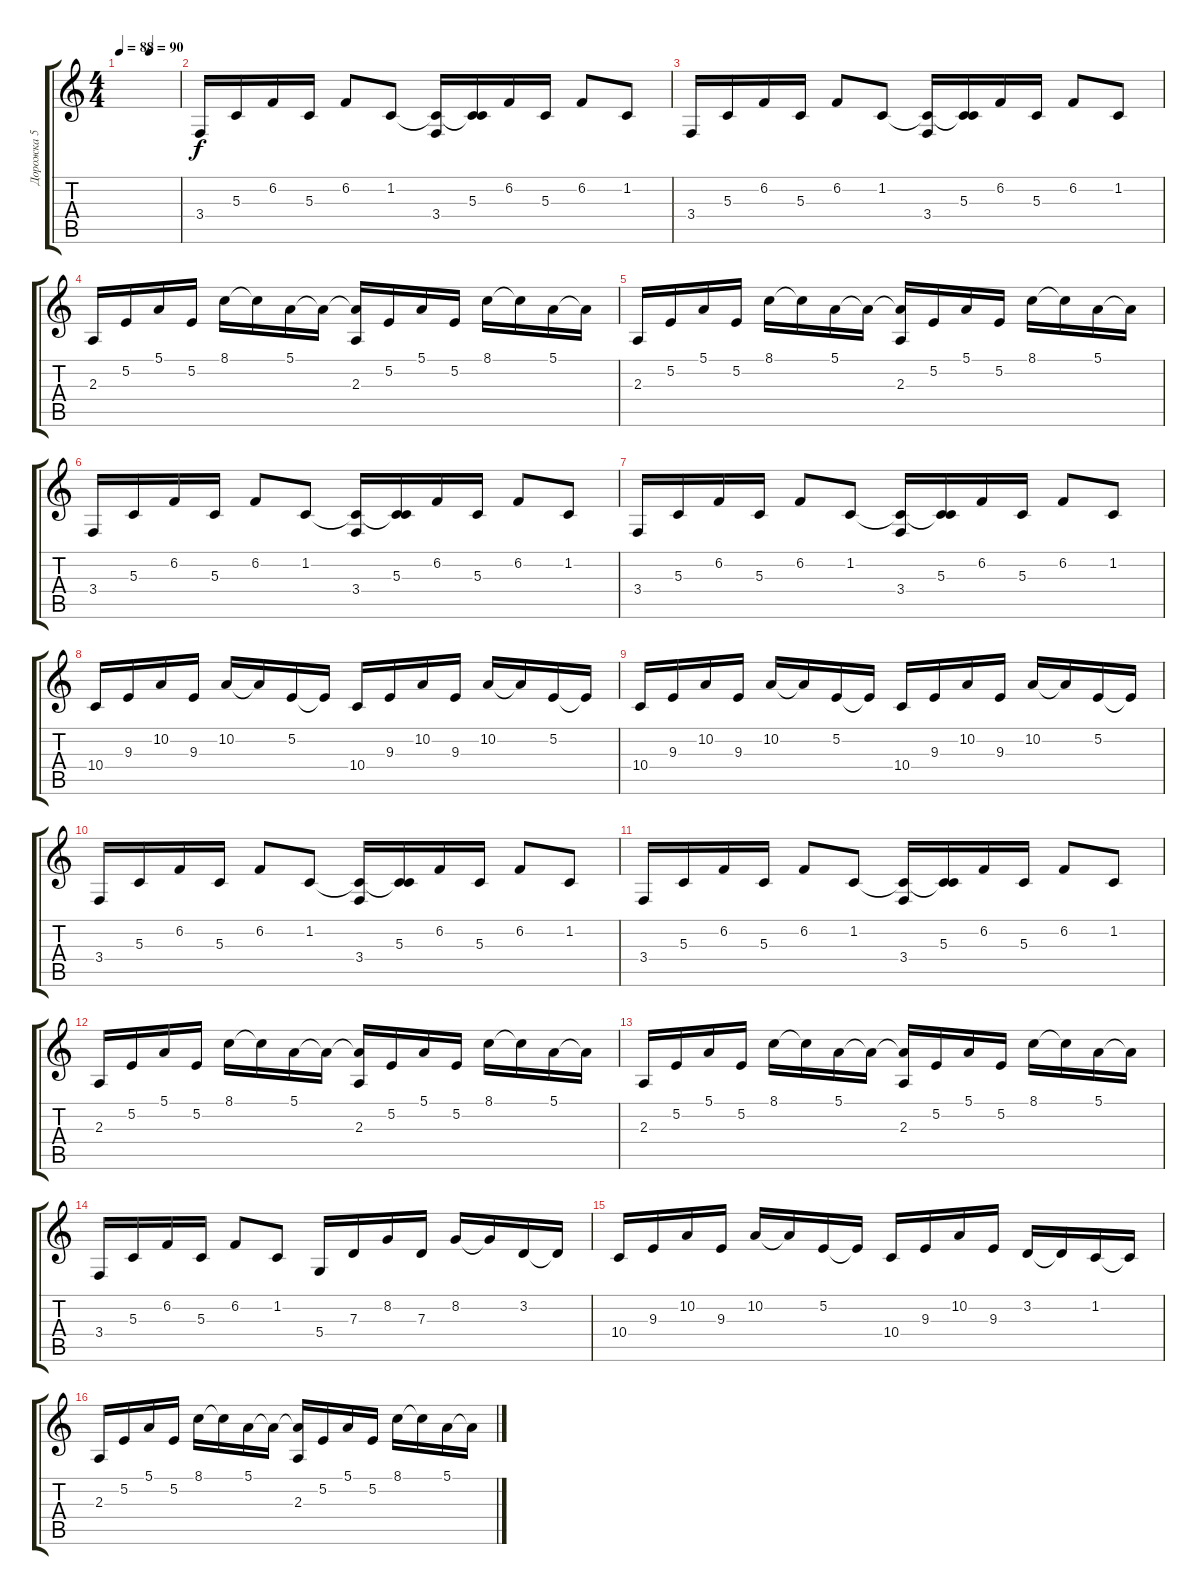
\track ("Дорожка 5" "Дорожка 5") {instrument fx1rain}
\staff {score tabs}
\tuning (E4 B3 G3 D3 A2 E2) {hide}
\ts (4 4)
\tempo 88
\tempo (90 0.5)
\clef g2
\ks c
|
3.4.16 5.3.16 6.2.16 5.3.16 6.2.8 1.2.8 (1.2{t} 3.4).16 (1.2{t} 5.3).16 6.2.16 5.3.16 6.2.8 1.2.8 |
3.4.16 5.3.16 6.2.16 5.3.16 6.2.8 1.2.8 (1.2{t} 3.4).16 (1.2{t} 5.3).16 6.2.16 5.3.16 6.2.8 1.2.8 |
2.3.16 5.2.16 5.1.16 5.2.16 8.1.16 8.1{t}.16 5.1.16 5.1{t}.16 (5.1{t} 2.3).16 5.2.16 5.1.16 5.2.16 8.1.16 8.1{t}.16 5.1.16 5.1{t}.16 |
2.3.16 5.2.16 5.1.16 5.2.16 8.1.16 8.1{t}.16 5.1.16 5.1{t}.16 (5.1{t} 2.3).16 5.2.16 5.1.16 5.2.16 8.1.16 8.1{t}.16 5.1.16 5.1{t}.16 |
3.4.16 5.3.16 6.2.16 5.3.16 6.2.8 1.2.8 (1.2{t} 3.4).16 (1.2{t} 5.3).16 6.2.16 5.3.16 6.2.8 1.2.8 |
3.4.16 5.3.16 6.2.16 5.3.16 6.2.8 1.2.8 (1.2{t} 3.4).16 (1.2{t} 5.3).16 6.2.16 5.3.16 6.2.8 1.2.8 |
10.4.16 9.3.16 10.2.16 9.3.16 10.2.16 10.2{t}.16 5.2.16 5.2{t}.16 10.4.16 9.3.16 10.2.16 9.3.16 10.2.16 10.2{t}.16 5.2.16 5.2{t}.16 |
10.4.16 9.3.16 10.2.16 9.3.16 10.2.16 10.2{t}.16 5.2.16 5.2{t}.16 10.4.16 9.3.16 10.2.16 9.3.16 10.2.16 10.2{t}.16 5.2.16 5.2{t}.16 |
3.4.16 5.3.16 6.2.16 5.3.16 6.2.8 1.2.8 (1.2{t} 3.4).16 (1.2{t} 5.3).16 6.2.16 5.3.16 6.2.8 1.2.8 |
3.4.16 5.3.16 6.2.16 5.3.16 6.2.8 1.2.8 (1.2{t} 3.4).16 (1.2{t} 5.3).16 6.2.16 5.3.16 6.2.8 1.2.8 |
2.3.16 5.2.16 5.1.16 5.2.16 8.1.16 8.1{t}.16 5.1.16 5.1{t}.16 (5.1{t} 2.3).16 5.2.16 5.1.16 5.2.16 8.1.16 8.1{t}.16 5.1.16 5.1{t}.16 |
2.3.16 5.2.16 5.1.16 5.2.16 8.1.16 8.1{t}.16 5.1.16 5.1{t}.16 (5.1{t} 2.3).16 5.2.16 5.1.16 5.2.16 8.1.16 8.1{t}.16 5.1.16 5.1{t}.16 |
3.4.16 5.3.16 6.2.16 5.3.16 6.2.8 1.2.8 5.4.16 7.3.16 8.2.16 7.3.16 8.2.16 8.2{t}.16 3.2.16 3.2{t}.16 |
10.4.16 9.3.16 10.2.16 9.3.16 10.2.16 10.2{t}.16 5.2.16 5.2{t}.16 10.4.16 9.3.16 10.2.16 9.3.16 3.2.16 3.2{t}.16 1.2.16 1.2{t}.16 |
2.3.16 5.2.16 5.1.16 5.2.16 8.1.16 8.1{t}.16 5.1.16 5.1{t}.16 (5.1{t} 2.3).16 5.2.16 5.1.16 5.2.16 8.1.16 8.1{t}.16 5.1.16 5.1{t}.16
